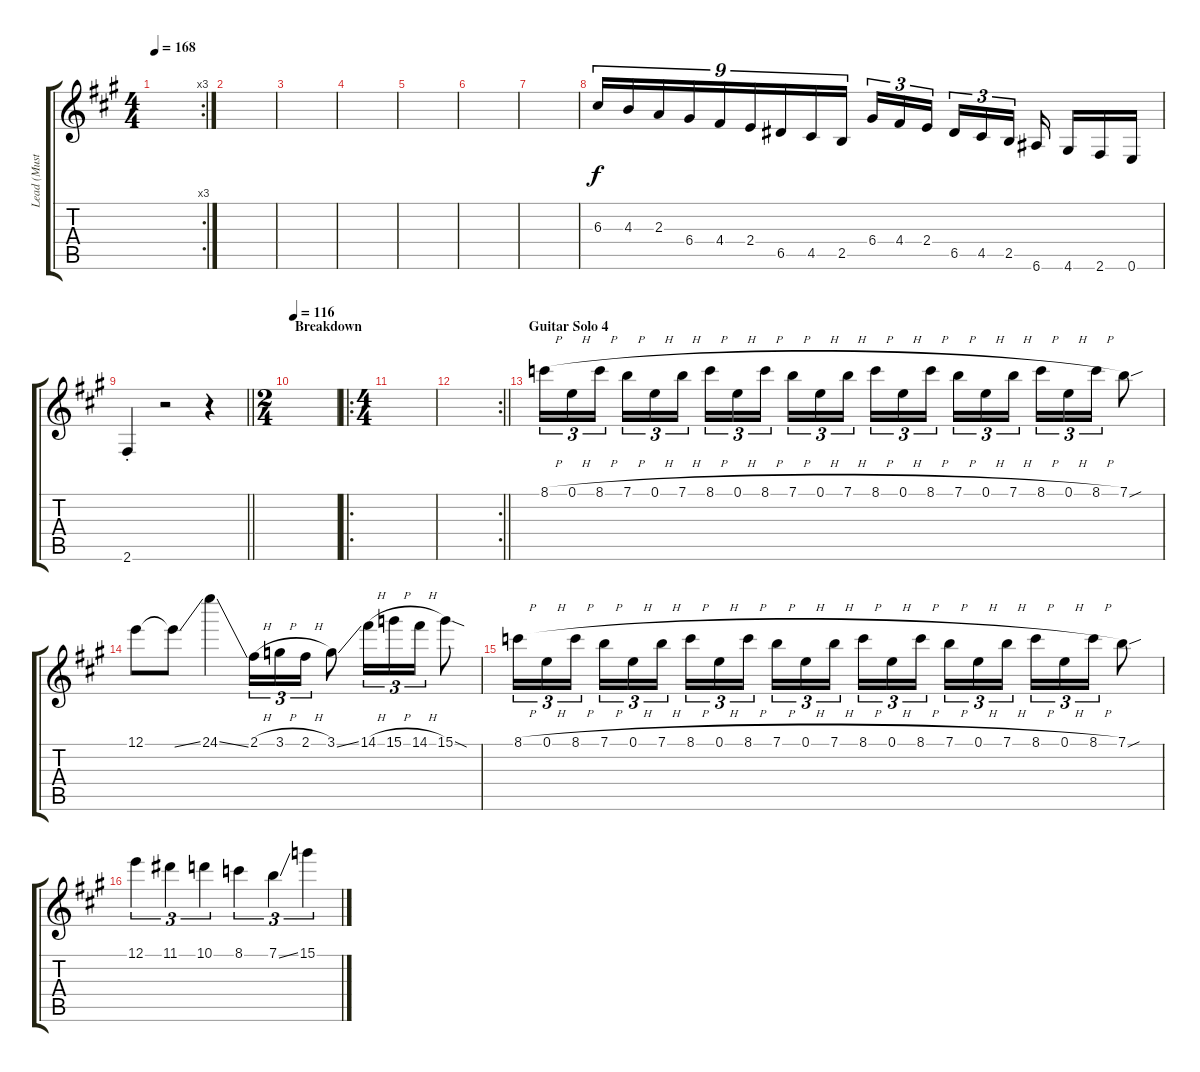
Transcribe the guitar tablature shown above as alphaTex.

\track ("Lead (Mustaine)" "Lead (Must") {instrument distortionguitar}
\staff {score tabs}
\tuning (E4 B3 G3 D3 A2 E2) {hide}
\rc 3
\ts (4 4)
\tempo 168
\clef g2
\ks a
|
|
|
|
|
|
|
6.3.16{tu (9 8) volume 16} 4.3.16{tu (9 8)} 2.3.16{tu (9 8)} 6.4.16{tu (9 8)} 4.4.16{tu (9 8)} 2.4.16{tu (9 8)} 6.5.16{tu (9 8)} 4.5.16{tu (9 8)} 2.5.16{tu (9 8)} 6.4.16{tu (3 2)} 4.4.16{tu (3 2)} 2.4.16{tu (3 2) beam splitsecondary} 6.5.16{tu (3 2)} 4.5.16{tu (3 2)} 2.5.16{tu (3 2)} 6.6.16 4.6.16 2.6.16 0.6.16 |
\barLineRight lightlight
2.6{st}.4 r.2 r.4 |
\ts (2 4)
\section ("" "Breakdown")
\tempo 116
|
\ro
\ts (4 4)
|
\rc 2
\barLineRight lightlight
|
\section ("" "Guitar Solo 4")
8.1{h}.16{tu (3 2) volume 16} 0.1{h}.16{tu (3 2)} 8.1{h}.16{tu (3 2) beam splitsecondary} 7.1{h}.16{tu (3 2)} 0.1{h}.16{tu (3 2)} 7.1{h}.16{tu (3 2)} 8.1{h}.16{tu (3 2)} 0.1{h}.16{tu (3 2)} 8.1{h}.16{tu (3 2) beam splitsecondary} 7.1{h}.16{tu (3 2)} 0.1{h}.16{tu (3 2)} 7.1{h}.16{tu (3 2)} 8.1{h}.16{tu (3 2)} 0.1{h}.16{tu (3 2)} 8.1{h}.16{tu (3 2) beam splitsecondary} 7.1{h}.16{tu (3 2)} 0.1{h}.16{tu (3 2)} 7.1{h}.16{tu (3 2)} 8.1{h}.16{tu (3 2)} 0.1{h}.16{tu (3 2)} 8.1{h}.16{tu (3 2)} 7.1{sou}.8 |
12.1.8 12.1{ss t}.8 24.1{ss}.4 2.1{h}.16{tu (3 2)} 3.1{h}.16{tu (3 2)} 2.1{h}.16{tu (3 2)} 3.1{ss}.8 14.1{h}.16{tu (3 2)} 15.1{h}.16{tu (3 2)} 14.1{h}.16{tu (3 2)} 15.1{sod}.8 |
8.1{h}.16{tu (3 2)} 0.1{h}.16{tu (3 2)} 8.1{h}.16{tu (3 2) beam splitsecondary} 7.1{h}.16{tu (3 2)} 0.1{h}.16{tu (3 2)} 7.1{h}.16{tu (3 2)} 8.1{h}.16{tu (3 2)} 0.1{h}.16{tu (3 2)} 8.1{h}.16{tu (3 2) beam splitsecondary} 7.1{h}.16{tu (3 2)} 0.1{h}.16{tu (3 2)} 7.1{h}.16{tu (3 2)} 8.1{h}.16{tu (3 2)} 0.1{h}.16{tu (3 2)} 8.1{h}.16{tu (3 2) beam splitsecondary} 7.1{h}.16{tu (3 2)} 0.1{h}.16{tu (3 2)} 7.1{h}.16{tu (3 2)} 8.1{h}.16{tu (3 2)} 0.1{h}.16{tu (3 2)} 8.1{h}.16{tu (3 2)} 7.1{sou}.8 |
12.1.4{tu (3 2)} 11.1.4{tu (3 2)} 10.1.4{tu (3 2)} 8.1.4{tu (3 2)} 7.1{ss}.4{tu (3 2)} 15.1.4{tu (3 2)}
